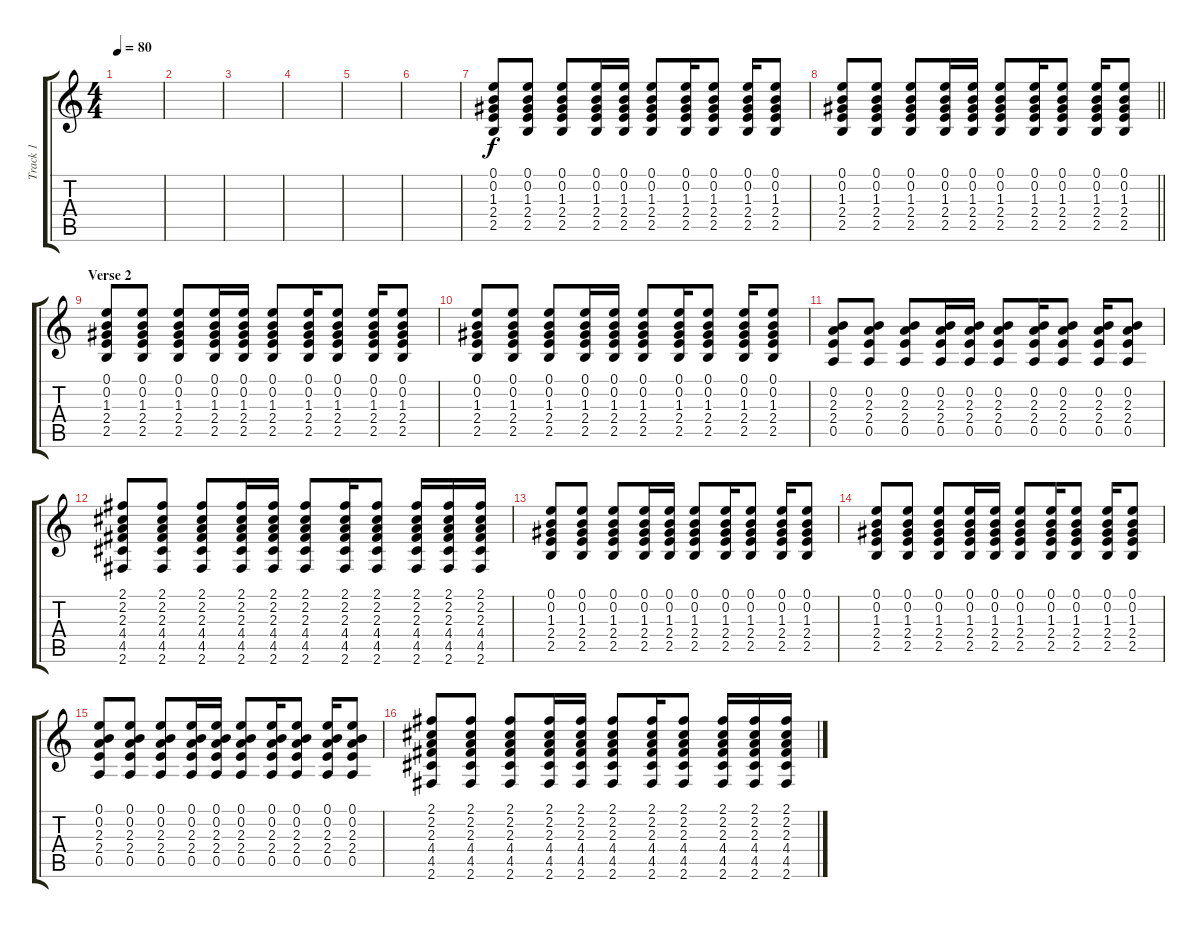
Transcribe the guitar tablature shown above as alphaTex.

\track ("Track 1" "Track 1") {instrument acousticguitarsteel}
\staff {score tabs}
\tuning (E4 B3 G3 D3 A2 E2) {hide}
\ts (4 4)
\tempo 80
\clef g2
\ks c
|
|
|
|
|
|
(0.1 0.2 1.3 2.4 2.5).8 (0.1 0.2 1.3 2.4 2.5).8 (0.1 0.2 1.3 2.4 2.5).8 (0.1 0.2 1.3 2.4 2.5).16 (0.1 0.2 1.3 2.4 2.5).16 (0.1 0.2 1.3 2.4 2.5).8 (0.1 0.2 1.3 2.4 2.5).16 (0.1 0.2 1.3 2.4 2.5).8 (0.1 0.2 1.3 2.4 2.5).16 (0.1 0.2 1.3 2.4 2.5).8 |
\barLineRight lightlight
(0.1 0.2 1.3 2.4 2.5).8 (0.1 0.2 1.3 2.4 2.5).8 (0.1 0.2 1.3 2.4 2.5).8 (0.1 0.2 1.3 2.4 2.5).16 (0.1 0.2 1.3 2.4 2.5).16 (0.1 0.2 1.3 2.4 2.5).8 (0.1 0.2 1.3 2.4 2.5).16 (0.1 0.2 1.3 2.4 2.5).8 (0.1 0.2 1.3 2.4 2.5).16 (0.1 0.2 1.3 2.4 2.5).8 |
\section ("" "Verse 2")
(0.1 0.2 1.3 2.4 2.5).8 (0.1 0.2 1.3 2.4 2.5).8 (0.1 0.2 1.3 2.4 2.5).8 (0.1 0.2 1.3 2.4 2.5).16 (0.1 0.2 1.3 2.4 2.5).16 (0.1 0.2 1.3 2.4 2.5).8 (0.1 0.2 1.3 2.4 2.5).16 (0.1 0.2 1.3 2.4 2.5).8 (0.1 0.2 1.3 2.4 2.5).16 (0.1 0.2 1.3 2.4 2.5).8 |
(0.1 0.2 1.3 2.4 2.5).8 (0.1 0.2 1.3 2.4 2.5).8 (0.1 0.2 1.3 2.4 2.5).8 (0.1 0.2 1.3 2.4 2.5).16 (0.1 0.2 1.3 2.4 2.5).16 (0.1 0.2 1.3 2.4 2.5).8 (0.1 0.2 1.3 2.4 2.5).16 (0.1 0.2 1.3 2.4 2.5).8 (0.1 0.2 1.3 2.4 2.5).16 (0.1 0.2 1.3 2.4 2.5).8 |
(0.2 2.3 2.4 0.5).8 (0.2 2.3 2.4 0.5).8 (0.2 2.3 2.4 0.5).8 (0.2 2.3 2.4 0.5).16 (0.2 2.3 2.4 0.5).16 (0.2 2.3 2.4 0.5).8 (0.2 2.3 2.4 0.5).16 (0.2 2.3 2.4 0.5).8 (0.2 2.3 2.4 0.5).16 (0.2 2.3 2.4 0.5).8 |
(2.1 2.2 2.3 4.4 4.5 2.6).8 (2.1 2.2 2.3 4.4 4.5 2.6).8 (2.1 2.2 2.3 4.4 4.5 2.6).8 (2.1 2.2 2.3 4.4 4.5 2.6).16 (2.1 2.2 2.3 4.4 4.5 2.6).16 (2.1 2.2 2.3 4.4 4.5 2.6).8 (2.1 2.2 2.3 4.4 4.5 2.6).16 (2.1 2.2 2.3 4.4 4.5 2.6).8 (2.1 2.2 2.3 4.4 4.5 2.6).16 (2.1 2.2 2.3 4.4 4.5 2.6).16 (2.1 2.2 2.3 4.4 4.5 2.6).16 |
(0.1 0.2 1.3 2.4 2.5).8 (0.1 0.2 1.3 2.4 2.5).8 (0.1 0.2 1.3 2.4 2.5).8 (0.1 0.2 1.3 2.4 2.5).16 (0.1 0.2 1.3 2.4 2.5).16 (0.1 0.2 1.3 2.4 2.5).8 (0.1 0.2 1.3 2.4 2.5).16 (0.1 0.2 1.3 2.4 2.5).8 (0.1 0.2 1.3 2.4 2.5).16 (0.1 0.2 1.3 2.4 2.5).8 |
(0.1 0.2 1.3 2.4 2.5).8 (0.1 0.2 1.3 2.4 2.5).8 (0.1 0.2 1.3 2.4 2.5).8 (0.1 0.2 1.3 2.4 2.5).16 (0.1 0.2 1.3 2.4 2.5).16 (0.1 0.2 1.3 2.4 2.5).8 (0.1 0.2 1.3 2.4 2.5).16 (0.1 0.2 1.3 2.4 2.5).8 (0.1 0.2 1.3 2.4 2.5).16 (0.1 0.2 1.3 2.4 2.5).8 |
(0.1 0.2 2.3 2.4 0.5).8 (0.1 0.2 2.3 2.4 0.5).8 (0.1 0.2 2.3 2.4 0.5).8 (0.1 0.2 2.3 2.4 0.5).16 (0.1 0.2 2.3 2.4 0.5).16 (0.1 0.2 2.3 2.4 0.5).8 (0.1 0.2 2.3 2.4 0.5).16 (0.1 0.2 2.3 2.4 0.5).8 (0.1 0.2 2.3 2.4 0.5).16 (0.1 0.2 2.3 2.4 0.5).8 |
(2.1 2.2 2.3 4.4 4.5 2.6).8 (2.1 2.2 2.3 4.4 4.5 2.6).8 (2.1 2.2 2.3 4.4 4.5 2.6).8 (2.1 2.2 2.3 4.4 4.5 2.6).16 (2.1 2.2 2.3 4.4 4.5 2.6).16 (2.1 2.2 2.3 4.4 4.5 2.6).8 (2.1 2.2 2.3 4.4 4.5 2.6).16 (2.1 2.2 2.3 4.4 4.5 2.6).8 (2.1 2.2 2.3 4.4 4.5 2.6).16 (2.1 2.2 2.3 4.4 4.5 2.6).16 (2.1 2.2 2.3 4.4 4.5 2.6).16
